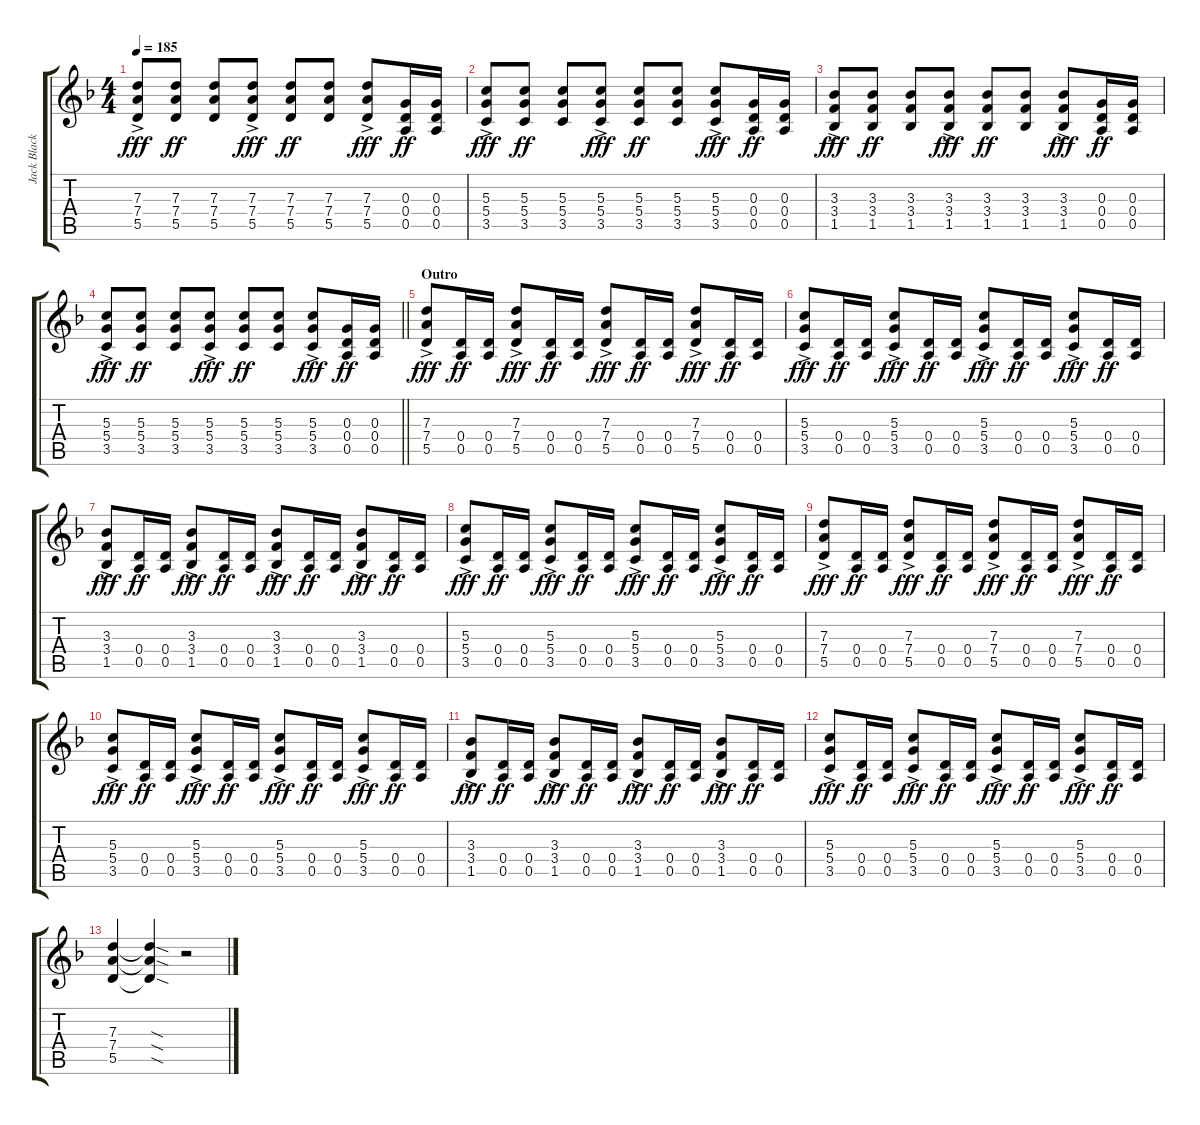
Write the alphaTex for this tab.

\track ("Jack Black" "Jack Black") {instrument acousticguitarsteel}
\staff {score tabs}
\tuning (E4 B3 G3 D3 A2 E2) {hide}
\ts (4 4)
\tempo 185
\clef g2
\ks f
(7.3{ac} 7.4{ac} 5.5{ac}).8{dy fff} (7.3 7.4 5.5).8{dy ff} (7.3 7.4 5.5).8 (7.3{ac} 7.4{ac} 5.5{ac}).8{dy fff} (7.3 7.4 5.5).8{dy ff} (7.3 7.4 5.5).8 (7.3{ac} 7.4{ac} 5.5{ac}).8{dy fff} (0.3 0.4 0.5).16{dy ff} (0.3 0.4 0.5).16 |
(5.3{ac} 5.4{ac} 3.5{ac}).8{dy fff} (5.3 5.4 3.5).8{dy ff} (5.3 5.4 3.5).8 (5.3{ac} 5.4{ac} 3.5{ac}).8{dy fff} (5.3 5.4 3.5).8{dy ff} (5.3 5.4 3.5).8 (5.3{ac} 5.4{ac} 3.5{ac}).8{dy fff} (0.3 0.4 0.5).16{dy ff} (0.3 0.4 0.5).16 |
(3.3{ac} 3.4{ac} 1.5{ac}).8{dy fff} (3.3 3.4 1.5).8{dy ff} (3.3 3.4 1.5).8 (3.3{ac} 3.4{ac} 1.5{ac}).8{dy fff} (3.3 3.4 1.5).8{dy ff} (3.3 3.4 1.5).8 (3.3{ac} 3.4{ac} 1.5{ac}).8{dy fff} (0.3 0.4 0.5).16{dy ff} (0.3 0.4 0.5).16 |
\barLineRight lightlight
(5.3{ac} 5.4{ac} 3.5{ac}).8{dy fff} (5.3 5.4 3.5).8{dy ff} (5.3 5.4 3.5).8 (5.3{ac} 5.4{ac} 3.5{ac}).8{dy fff} (5.3 5.4 3.5).8{dy ff} (5.3 5.4 3.5).8 (5.3{ac} 5.4{ac} 3.5{ac}).8{dy fff} (0.3 0.4 0.5).16{dy ff} (0.3 0.4 0.5).16 |
\section ("" "Outro")
(7.3{ac} 7.4{ac} 5.5{ac}).8{dy fff} (0.4 0.5).16{dy ff} (0.4 0.5).16 (7.3{ac} 7.4{ac} 5.5{ac}).8{dy fff} (0.4 0.5).16{dy ff} (0.4 0.5).16 (7.3{ac} 7.4{ac} 5.5{ac}).8{dy fff} (0.4 0.5).16{dy ff} (0.4 0.5).16 (7.3{ac} 7.4{ac} 5.5{ac}).8{dy fff} (0.4 0.5).16{dy ff} (0.4 0.5).16 |
(5.3{ac} 5.4{ac} 3.5{ac}).8{dy fff} (0.4 0.5).16{dy ff} (0.4 0.5).16 (5.3{ac} 5.4{ac} 3.5{ac}).8{dy fff} (0.4 0.5).16{dy ff} (0.4 0.5).16 (5.3{ac} 5.4{ac} 3.5{ac}).8{dy fff} (0.4 0.5).16{dy ff} (0.4 0.5).16 (5.3{ac} 5.4{ac} 3.5{ac}).8{dy fff} (0.4 0.5).16{dy ff} (0.4 0.5).16 |
(3.3{ac} 3.4{ac} 1.5{ac}).8{dy fff} (0.4 0.5).16{dy ff} (0.4 0.5).16 (3.3{ac} 3.4{ac} 1.5{ac}).8{dy fff} (0.4 0.5).16{dy ff} (0.4 0.5).16 (3.3{ac} 3.4{ac} 1.5{ac}).8{dy fff} (0.4 0.5).16{dy ff} (0.4 0.5).16 (3.3{ac} 3.4{ac} 1.5{ac}).8{dy fff} (0.4 0.5).16{dy ff} (0.4 0.5).16 |
(5.3{ac} 5.4{ac} 3.5{ac}).8{dy fff} (0.4 0.5).16{dy ff} (0.4 0.5).16 (5.3{ac} 5.4{ac} 3.5{ac}).8{dy fff} (0.4 0.5).16{dy ff} (0.4 0.5).16 (5.3{ac} 5.4{ac} 3.5{ac}).8{dy fff} (0.4 0.5).16{dy ff} (0.4 0.5).16 (5.3{ac} 5.4{ac} 3.5{ac}).8{dy fff} (0.4 0.5).16{dy ff} (0.4 0.5).16 |
(7.3{ac} 7.4{ac} 5.5{ac}).8{dy fff} (0.4 0.5).16{dy ff} (0.4 0.5).16 (7.3{ac} 7.4{ac} 5.5{ac}).8{dy fff} (0.4 0.5).16{dy ff} (0.4 0.5).16 (7.3{ac} 7.4{ac} 5.5{ac}).8{dy fff} (0.4 0.5).16{dy ff} (0.4 0.5).16 (7.3{ac} 7.4{ac} 5.5{ac}).8{dy fff} (0.4 0.5).16{dy ff} (0.4 0.5).16 |
(5.3{ac} 5.4{ac} 3.5{ac}).8{dy fff} (0.4 0.5).16{dy ff} (0.4 0.5).16 (5.3{ac} 5.4{ac} 3.5{ac}).8{dy fff} (0.4 0.5).16{dy ff} (0.4 0.5).16 (5.3{ac} 5.4{ac} 3.5{ac}).8{dy fff} (0.4 0.5).16{dy ff} (0.4 0.5).16 (5.3{ac} 5.4{ac} 3.5{ac}).8{dy fff} (0.4 0.5).16{dy ff} (0.4 0.5).16 |
(3.3{ac} 3.4{ac} 1.5{ac}).8{dy fff} (0.4 0.5).16{dy ff} (0.4 0.5).16 (3.3{ac} 3.4{ac} 1.5{ac}).8{dy fff} (0.4 0.5).16{dy ff} (0.4 0.5).16 (3.3{ac} 3.4{ac} 1.5{ac}).8{dy fff} (0.4 0.5).16{dy ff} (0.4 0.5).16 (3.3{ac} 3.4{ac} 1.5{ac}).8{dy fff} (0.4 0.5).16{dy ff} (0.4 0.5).16 |
(5.3{ac} 5.4{ac} 3.5{ac}).8{dy fff} (0.4 0.5).16{dy ff} (0.4 0.5).16 (5.3{ac} 5.4{ac} 3.5{ac}).8{dy fff} (0.4 0.5).16{dy ff} (0.4 0.5).16 (5.3{ac} 5.4{ac} 3.5{ac}).8{dy fff} (0.4 0.5).16{dy ff} (0.4 0.5).16 (5.3{ac} 5.4{ac} 3.5{ac}).8{dy fff} (0.4 0.5).16{dy ff} (0.4 0.5).16 |
(7.3 7.4 5.5).4 (7.3{sod t} 7.4{sod t} 5.5{sod t}).4 r.2
